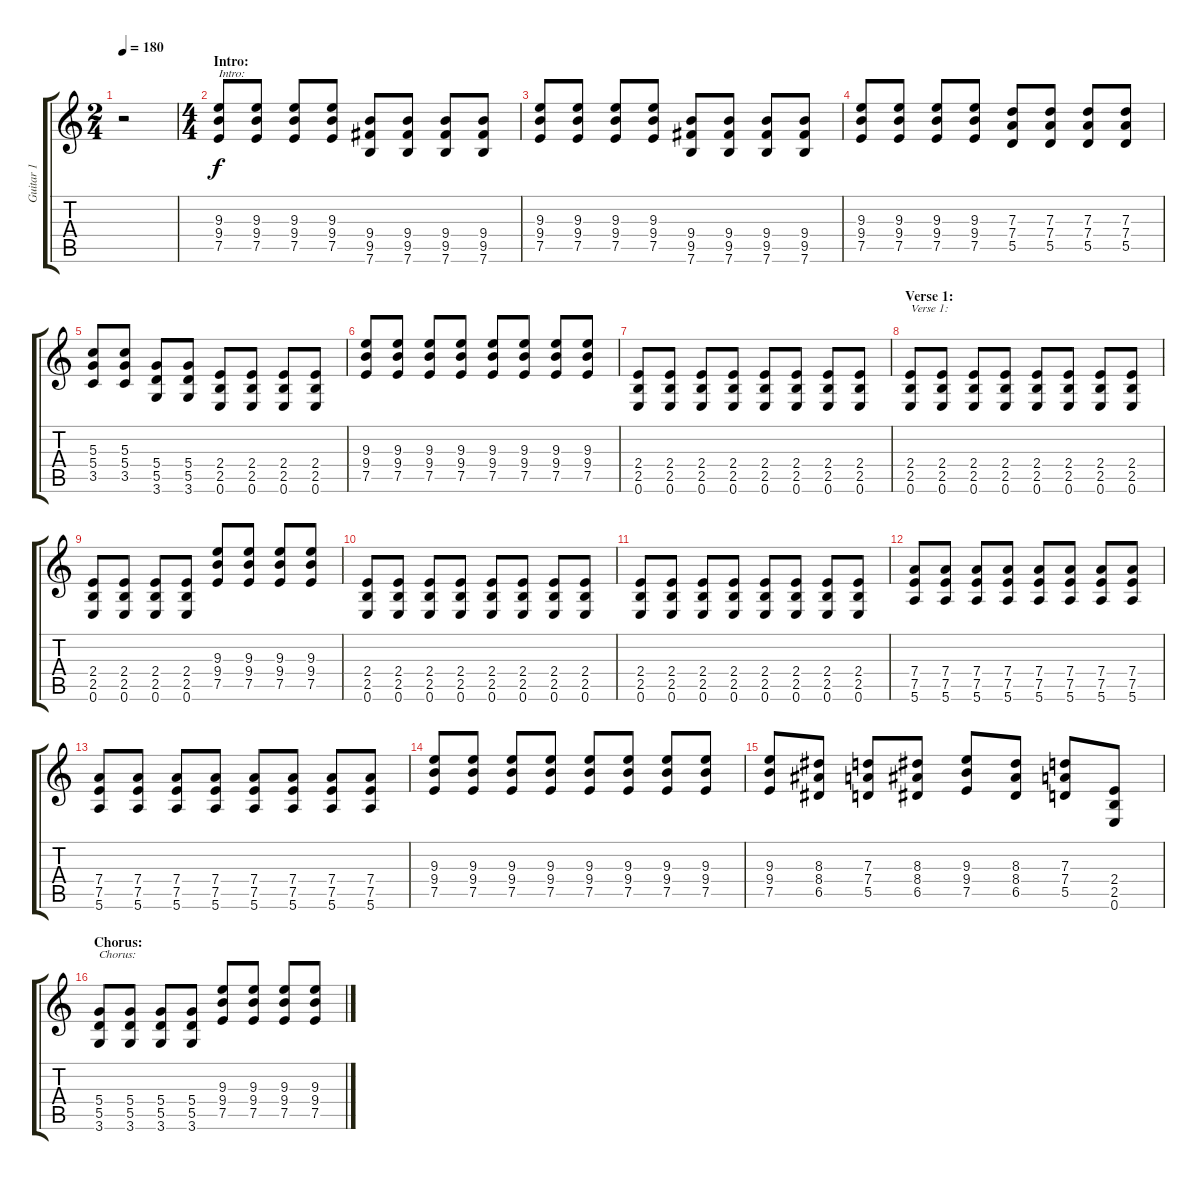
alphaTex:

\track ("Guitar 1" "Guitar 1") {instrument distortionguitar}
\staff {score tabs}
\tuning (E4 B3 G3 D3 A2 E2) {hide}
\ts (2 4)
\tempo 180
\clef g2
\ks c
r.2{dy f instrument distortionguitar} |
\ts (4 4)
\section ("" "Intro:")
(9.3 9.4 7.5).8{txt "Intro:"} (9.3 9.4 7.5).8 (9.3 9.4 7.5).8 (9.3 9.4 7.5).8 (9.4 9.5 7.6).8 (9.4 9.5 7.6).8 (9.4 9.5 7.6).8 (9.4 9.5 7.6).8 |
(9.3 9.4 7.5).8 (9.3 9.4 7.5).8 (9.3 9.4 7.5).8 (9.3 9.4 7.5).8 (9.4 9.5 7.6).8 (9.4 9.5 7.6).8 (9.4 9.5 7.6).8 (9.4 9.5 7.6).8 |
(9.3 9.4 7.5).8 (9.3 9.4 7.5).8 (9.3 9.4 7.5).8 (9.3 9.4 7.5).8 (7.3 7.4 5.5).8 (7.3 7.4 5.5).8 (7.3 7.4 5.5).8 (7.3 7.4 5.5).8 |
(5.3 5.4 3.5).8 (5.3 5.4 3.5).8 (5.4 5.5 3.6).8 (5.4 5.5 3.6).8 (2.4 2.5 0.6).8 (2.4 2.5 0.6).8 (2.4 2.5 0.6).8 (2.4 2.5 0.6).8 |
(9.3 9.4 7.5).8 (9.3 9.4 7.5).8 (9.3 9.4 7.5).8 (9.3 9.4 7.5).8 (9.3 9.4 7.5).8 (9.3 9.4 7.5).8 (9.3 9.4 7.5).8 (9.3 9.4 7.5).8 |
(2.4 2.5 0.6).8 (2.4 2.5 0.6).8 (2.4 2.5 0.6).8 (2.4 2.5 0.6).8 (2.4 2.5 0.6).8 (2.4 2.5 0.6).8 (2.4 2.5 0.6).8 (2.4 2.5 0.6).8 |
\section ("" "Verse 1:")
(2.4 2.5 0.6).8{txt "Verse 1:"} (2.4 2.5 0.6).8 (2.4 2.5 0.6).8 (2.4 2.5 0.6).8 (2.4 2.5 0.6).8 (2.4 2.5 0.6).8 (2.4 2.5 0.6).8 (2.4 2.5 0.6).8 |
(2.4 2.5 0.6).8 (2.4 2.5 0.6).8 (2.4 2.5 0.6).8 (2.4 2.5 0.6).8 (9.3 9.4 7.5).8 (9.3 9.4 7.5).8 (9.3 9.4 7.5).8 (9.3 9.4 7.5).8 |
(2.4 2.5 0.6).8 (2.4 2.5 0.6).8 (2.4 2.5 0.6).8 (2.4 2.5 0.6).8 (2.4 2.5 0.6).8 (2.4 2.5 0.6).8 (2.4 2.5 0.6).8 (2.4 2.5 0.6).8 |
(2.4 2.5 0.6).8 (2.4 2.5 0.6).8 (2.4 2.5 0.6).8 (2.4 2.5 0.6).8 (2.4 2.5 0.6).8 (2.4 2.5 0.6).8 (2.4 2.5 0.6).8 (2.4 2.5 0.6).8 |
(7.4 7.5 5.6).8 (7.4 7.5 5.6).8 (7.4 7.5 5.6).8 (7.4 7.5 5.6).8 (7.4 7.5 5.6).8 (7.4 7.5 5.6).8 (7.4 7.5 5.6).8 (7.4 7.5 5.6).8 |
(7.4 7.5 5.6).8 (7.4 7.5 5.6).8 (7.4 7.5 5.6).8 (7.4 7.5 5.6).8 (7.4 7.5 5.6).8 (7.4 7.5 5.6).8 (7.4 7.5 5.6).8 (7.4 7.5 5.6).8 |
(9.3 9.4 7.5).8 (9.3 9.4 7.5).8 (9.3 9.4 7.5).8 (9.3 9.4 7.5).8 (9.3 9.4 7.5).8 (9.3 9.4 7.5).8 (9.3 9.4 7.5).8 (9.3 9.4 7.5).8 |
(9.3 9.4 7.5).8 (8.3 8.4 6.5).8 (7.3 7.4 5.5).8 (8.3 8.4 6.5).8 (9.3 9.4 7.5).8 (8.3 8.4 6.5).8 (7.3 7.4 5.5).8 (2.4 2.5 0.6).8 |
\section ("" "Chorus:")
(5.4 5.5 3.6).8{txt "Chorus:"} (5.4 5.5 3.6).8 (5.4 5.5 3.6).8 (5.4 5.5 3.6).8 (9.3 9.4 7.5).8 (9.3 9.4 7.5).8 (9.3 9.4 7.5).8 (9.3 9.4 7.5).8
